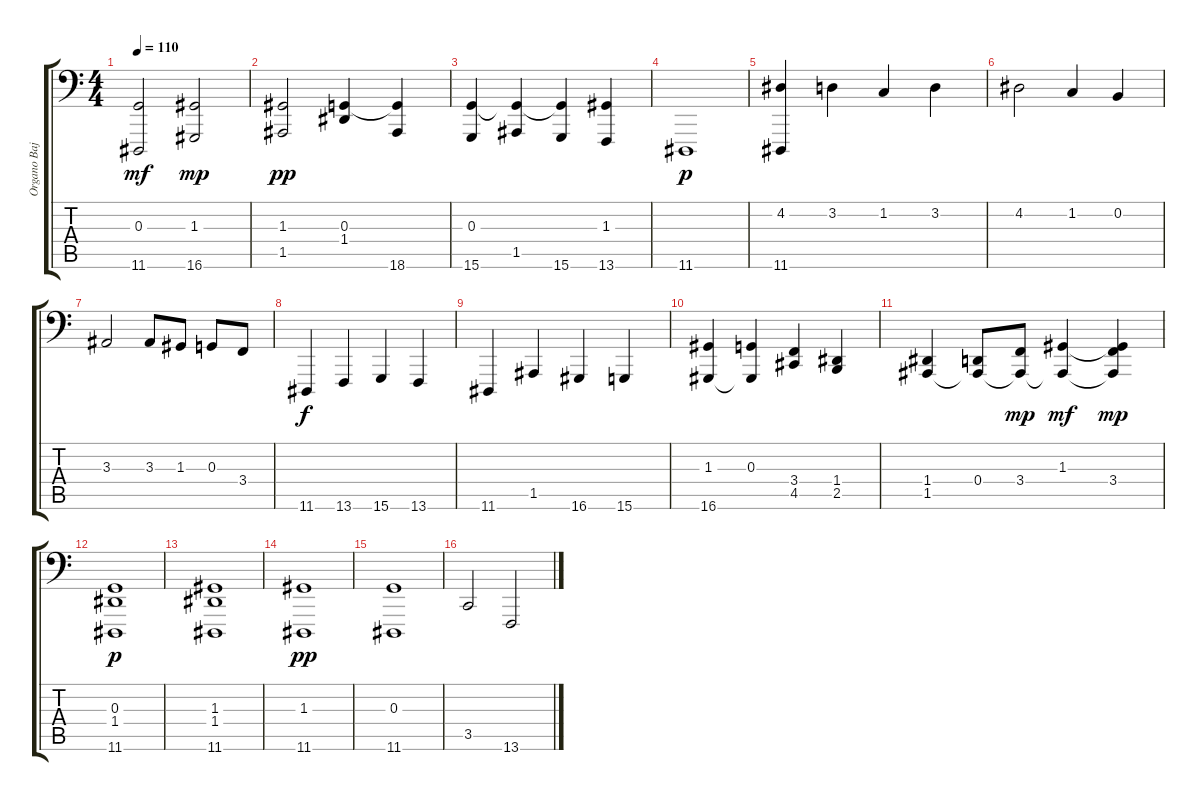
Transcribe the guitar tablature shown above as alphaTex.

\track ("Organo Bajo" "Organo Baj") {instrument churchorgan}
\staff {score tabs}
\tuning (E3 B2 G2 D2 A1 E0) {hide}
\ts (4 4)
\tempo 110
\clef f4
\ks c
(0.3 11.6).2{dy mf} (1.3 16.6).2{dy mp} |
(1.3 1.5).2{dy pp} (0.3 1.4).4 (0.3{t} 18.6).4 |
(0.3 15.6).4 (0.3{t} 1.5).4 (0.3{t} 15.6).4 (1.3 13.6).4 |
11.6.1{dy p} |
(4.2 11.6).4 3.2.4 1.2.4 3.2.4 |
4.2.2 1.2.4 0.2.4 |
3.3.2 3.3.8 1.3.8 0.3.8 3.4.8 |
11.6.4{dy f} 13.6.4 15.6.4 13.6.4 |
11.6.4 1.5.4 16.6.4 15.6.4 |
(1.3 16.6).4 (0.3 16.6{t}).4 (3.4 4.5).4 (1.4 2.5).4 |
(1.4 1.5).4 (0.4 1.5{t}).8 (3.4 1.5{t}).8{dy mp} (1.3 1.5{t}).4{dy mf} (1.3{t} 3.4 1.5{t}).4{dy mp} |
(0.3 1.4 11.6).1{dy p} |
(1.3 1.4 11.6).1 |
(1.3 11.6).1{dy pp} |
(0.3 11.6).1 |
3.5.2 13.6.2
